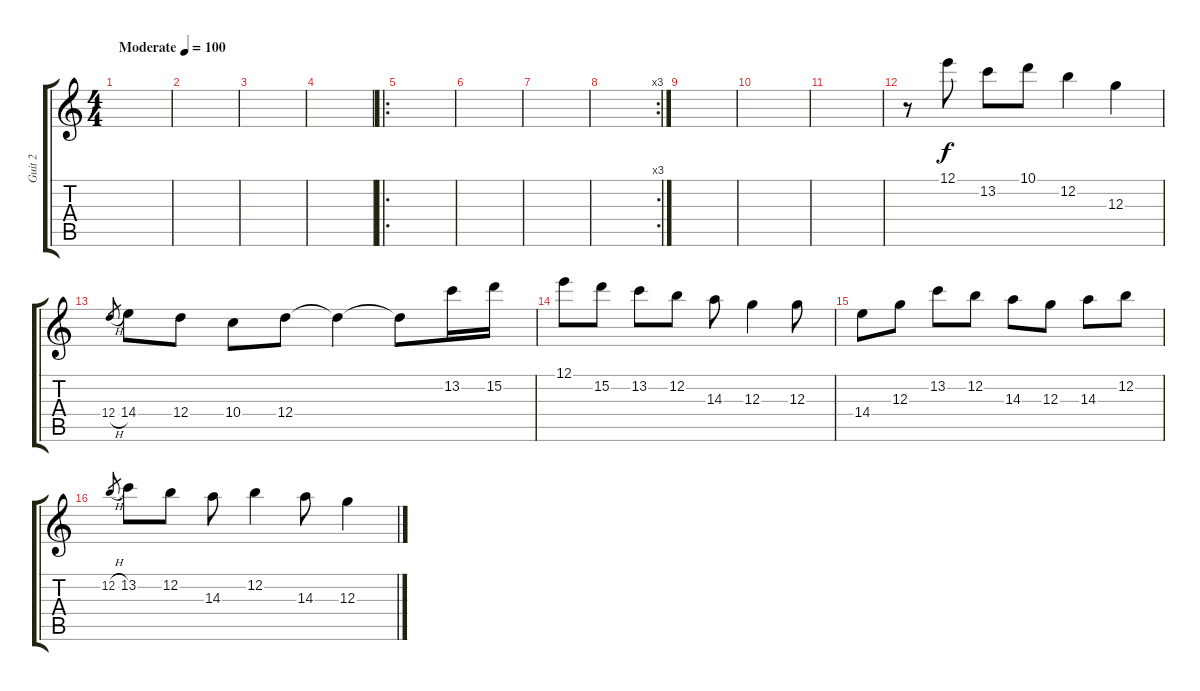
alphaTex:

\track ("Guit 2" "Guit 2") {instrument acousticguitarsteel}
\staff {score tabs}
\tuning (E4 B3 G3 D3 A2 E2) {hide}
\ts (4 4)
\tempo (100 "Moderate")
\clef g2
\ks c
|
|
|
|
\ro
|
|
|
\rc 3
|
|
|
|
r.8 12.1.8 13.2.8 10.1.8 12.2.4 12.3.4 |
12.4{h}.8{gr} 14.4.8 12.4.8 10.4.8 12.4.8 12.4{t}.4 12.4{t}.8 13.2.16 15.2.16 |
12.1.8 15.2.8 13.2.8 12.2.8 14.3.8 12.3.4 12.3.8 |
14.4.8 12.3.8 13.2.8 12.2.8 14.3.8 12.3.8 14.3.8 12.2.8 |
12.2{h}.8{gr} 13.2.8 12.2.8 14.3.8 12.2.4 14.3.8 12.3.4
